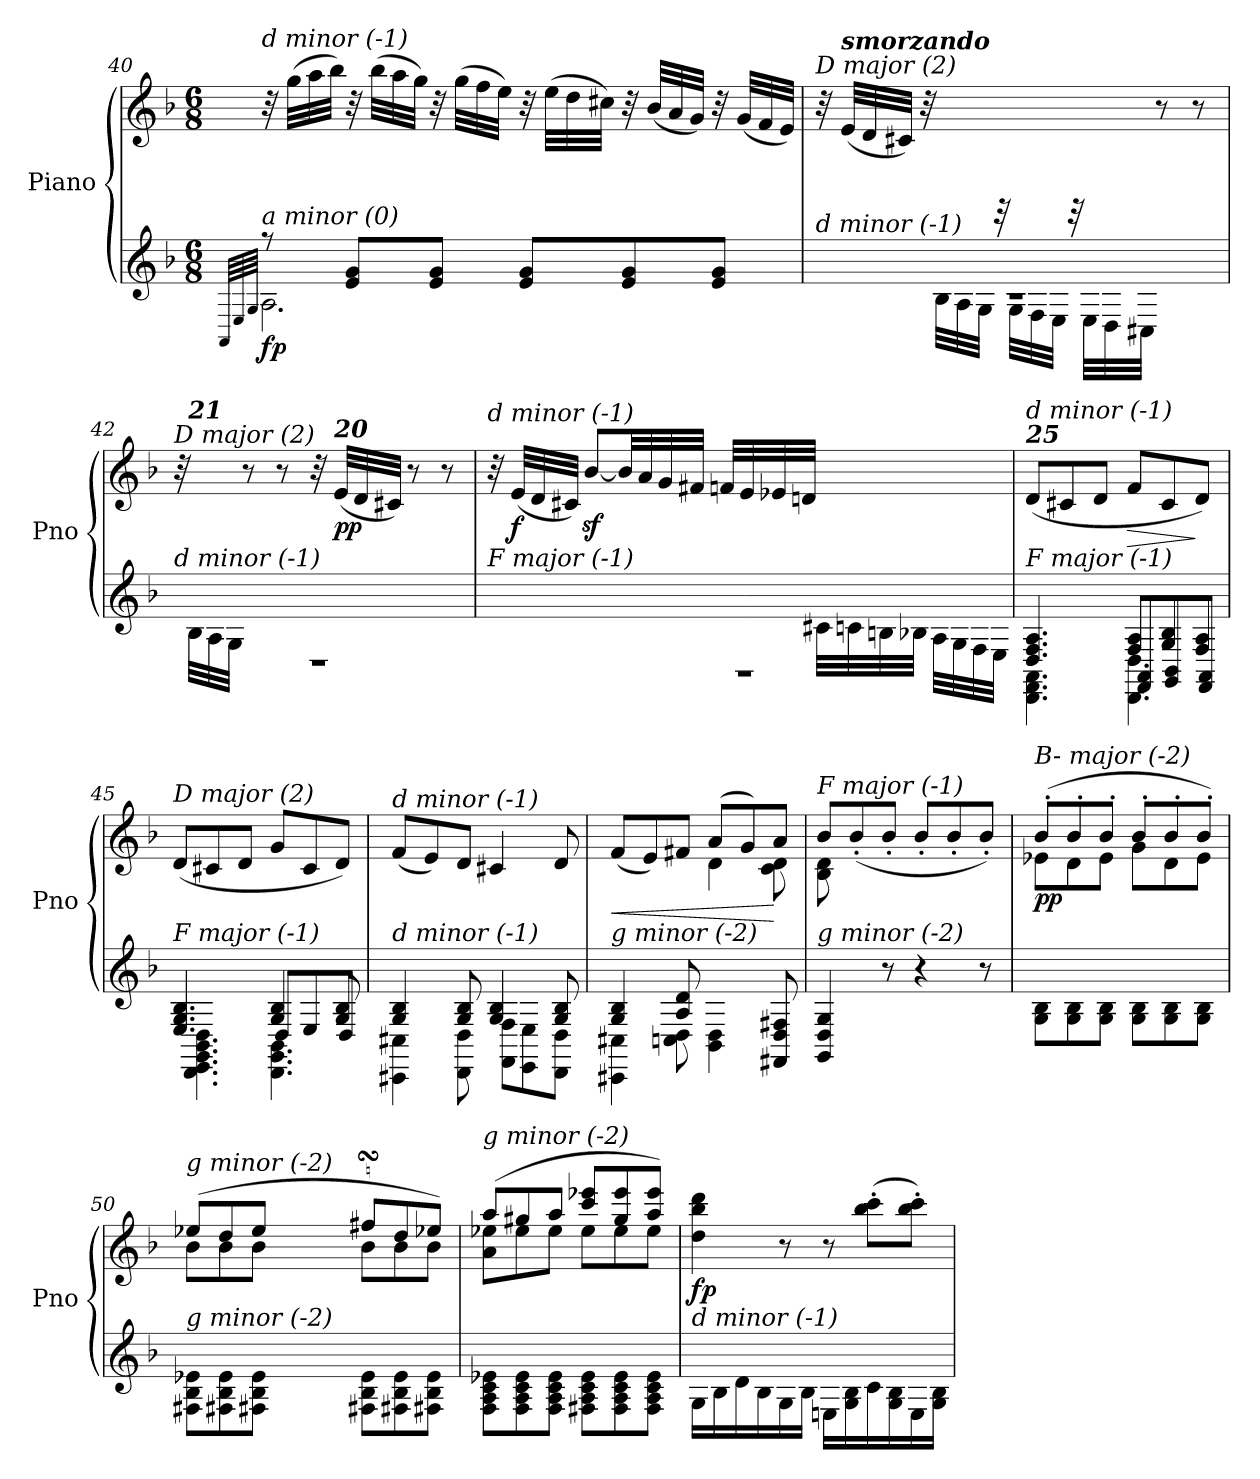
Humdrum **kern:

**kern	**kern	**dynam
*part1	*part1	*part1
*staff2	*staff1	*staff1/2
*I"Piano	*	*
*I'Pno	*	*
!!LO:LB:g=z
*clefG2	*clefG2	*
*k[b-]	*k[b-]	*
*M6/8	*M6/8	*
=40	=40	=40
*^	*	*
.	64qAA/LLLL	.	.
.	64qE/	.	.
.	64qG/JJJJ	.	.
!	!	!LO:TX:i:t=d minor (-1)	!
!LO:TX:i:t=a minor (0)	!	!	!
!	!	!	!LO:DY:b=2
8rff	2.A\	32r	fp
.	.	(32gg\LLL	.
.	.	32aa\	.
.	.	32bb-\JJJ)	.
8e/ 8g/L	.	32r	.
.	.	(32bb-\LLL	.
.	.	32aa\	.
.	.	32gg\JJJ)	.
8e/ 8g/J	.	32r	.
.	.	(32gg\LLL	.
.	.	32ff\	.
.	.	32ee\JJJ)	.
8e/ 8g/L	.	32r	.
.	.	(32ee\LLL	.
.	.	32dd\	.
.	.	32cc#X\JJJ)	.
8e/ 8g/	.	32r	.
.	.	(32b-/LLL	.
.	.	32a/	.
.	.	32g/JJJ)	.
8e/ 8g/J	.	32r	.
.	.	(32g/LLL	.
.	.	32f/	.
.	.	32e/JJJ)	.
=41	=41	=41	=41
!	!	!LO:TX:i:t=D major (2)	!
!LO:TX:i:t=d minor (-1)	!	!	!
8ryy	2.rc	32r	.
!	!	!LO:TX:a:Bi:t=smorzando	!
.	.	(32e/LLL	.
.	.	32d/	.
.	.	32c#X/JJJ)	.
32ryy	.	32r	.
32B-\LLL	.	16.ryy	.
32A\	.	.	.
32G\JJJ	.	.	.
32ryy	.	32rCC	.
32G\LLL	.	16.ryy	.
32F\	.	.	.
32E\JJJ	.	.	.
32ryy	.	32rCC	.
32E\LLL	.	16.ryy	.
32D\	.	.	.
32C#X\JJJ	.	.	.
4ryy	.	8r	.
.	.	8r	.
!!LO:PB:g=z
=42	=42	=42	=42
!	!	!LO:TX:i:t=D major (2)	!
!LO:TX:i:t=d minor (-1)	!	!	!
32ryy	2.r	32r	.
!	!	!LO:TX:a:Bi:t=21	!
32B-\LLL	.	16.ryy	.
32A\	.	.	.
32G\JJJ	.	.	.
2ryy	.	8r	.
.	.	8r	.
.	.	32r	.
!	!	!LO:TX:a:Bi:t=20	!
!	!	!	!LO:DY:b
.	.	(32e/LLL	pp
.	.	32d/	.
.	.	32c#X/JJJ)	.
.	.	8r	.
8ryy	.	8r	.
=43	=43	=43	=43
!	!	!LO:TX:i:t=d minor (-1)	!
!LO:TX:i:t=F major (-1)	!	!	!
2ryy	2.r	32r	.
!	!	!	!LO:DY:b
.	.	(32e/LLL	f
.	.	32d/	.
.	.	32c#X/JJJ)	.
.	.	[8b-z</L	.
.	.	(>32b-/LL]	.
.	.	32a/	.
.	.	32g/	.
.	.	32f#X/JJJ	.
!	!	!	!LO:DY:b
.	.	32fn/LLL	other-dynamics
.	.	32e/	.
.	.	32e-Xi/	.
.	.	32dn/JJJ	.
32c#X\LLL	.	4ryy	.
32cn\	.	.	.
32Bn\	.	.	.
32B-X\JJJ	.	.	.
32A\LLL	.	.	.
32G\	.	.	.
32F\	.	.	.
32E\JJJ)	.	.	.
=44	=44	=44	=44
*	*^	*^	*
!	!	!	!LO:TX:a:Bi:t=25	!	!
!	!	!	!LO:TX:i:t=d minor (-1)	!	!
!LO:TX:i:t=F major (-1)	!	!	!	!	!
4.D/ 4.F/ 4.A/	4.DD\ 4.FF\ 4.AA\	4.ryy	(8d/L	4.ryy	.
.	.	.	8c#X/	.	.
.	.	.	8d/J	.	.
!	!	!	!	!	!LO:HP:b
8F/ 8A/L	4.DD\ 4.D\	8FF/ 8AA/L	8f/L	4.ryy	>
8G/ 8B-/	.	8GG/ 8BB-/	8c#/	.	.
8F/ 8A/J	.	8FF/ 8AA/J	8d/J)	.	]
!!LO:LB:g=z	!!
=45	=45	=45	=45	=45	=45
!	!	!	!LO:TX:i:t=D major (2)	!	!
!LO:TX:i:t=F major (-1)	!	!	!	!	!
!	!	!	!	!	!LO:DY:b
4.E/ 4.G/ 4.B-/	4.DD\ 4.EE\ 4.GG\ 4.BB-\ 4.D\	4.ryy	(8d/L	4.ryy	other-dynamics
.	.	.	8c#X/	.	.
.	.	.	8d/J	.	.
4G/ 4B-/	4.DD\ 4.GG\ 4.BB-\	8D/L	8g/L	4.ryy	.
.	.	8E/	8c#/	.	.
8G/ 8B-/	.	8D/J	8d/J)	.	.
*	*	*	*v	*v	*
=46	=46	=46	=46	=46
!	!	!	!LO:TX:i:t=d minor (-1)	!
!LO:TX:i:t=d minor (-1)	!	!	!	!
!	!	!	!	!LO:DY:b
*	*v	*v	*	*
4G/ 4B-/	4CC#X\ 4C#X\	(8f/L	other-dynamics
.	.	8e/)	.
8G/ 8B-/	8DD\ 8D\	8d/J	.
!	!	!	!LO:DY:b=2
4G/ 4B-/	8FF\ 8F\L	4c#X/	other-dynamics
.	8EE\ 8E\	.	.
8G/ 8B-/	8DD\ 8D\J	8d/	.
=47	=47	=47	=47
!	!	!LO:TX:i:t=F major (-1)	!
!LO:TX:i:t=g minor (-2)	!	!	!
!	!	!	!LO:HP:b
*	*	*^	*
4G/ 4B-/	4CC#X\ 4C#X\	(8f/L	4.ryy	<
.	.	8e/)	.	.
8A/ 8d/	8Cn\ 8D\	8f#X/J	.	.
4.ryy	4BB-\ 4D\	(>8a/L	4d\	.
.	.	8g/)	.	.
.	8FF#X/ 8D/ 8F#X/	8a/J	8c\ 8d\	[
=48	=48	=48	=48	=48
!	!	!LO:TX:i:t=F major (-1)	!	!
!LO:TX:i:t=g minor (-2)	!	!	!	!
8ryy	4GG/ 4D/ 4G/	8b-/L	8B-\ 8d\	.
!	!	!	!	!LO:DY:b
2ryy	.	(>8b-'/	2ryy	other-dynamics
.	8r	8b-'/J	.	.
.	4r	8b-'/L	.	.
.	.	8b-'/	.	.
8ryy	8r	8b-'/J)	8ryy	.
=49	=49	=49	=49	=49
!	!	!LO:TX:i:t=B- major (-2)	!	!
!LO:TX:i:t=g minor (-2)	!	!	!	!
!	!	!	!	!LO:DY:b
*v	*v	*	*	*
8G\ 8B-\L	(8b-'/L	8e-X\L	pp
8G\ 8B-\	8b-'/	8d\	.
8G\ 8B-\J	8b-'/J	8e-\J	.
8G\ 8B-\L	8b-'/L	8g\L	.
8G\ 8B-\	8b-'/	8d\	.
8G\ 8B-\J	8b-'/J)	8e-\J	.
!!LO:LB:g=z
=50	=50	=50	=50
*^	*	*^	*
!	!	!LO:TX:i:t=g minor (-2)	!	!	!
!LO:TX:i:t=g minor (-2)	!	!	!	!	!
4ryy	8F#Xi\ 8B-\ 8e-X\L	(8ee-X/L	8b-\L	4ryy	.
.	8F#Xi\ 8B-\ 8e-\	8dd/	8b-\	.	.
16ryy	8F#Xi\ 8B-\ 8e-\J	8ee-/J	8b-\J	16ryy	.
16ryy	.	.	.	64ffyy	.
.	.	.	.	64ee-yy	.
.	.	.	.	64ddyy	.
.	.	.	.	64ee-yy	.
4.ryy	8F#Xi\ 8B-\ 8e-\L	8ff#XsSsSi/L	8b-\L	4.ryy	.
.	8F#Xi\ 8B-\ 8e-\	8dd/	8b-\	.	.
.	8F#Xi\ 8B-\ 8e-\J	8ee-/J)	8b-\J	.	.
*	*	*	*v	*v	*
=51	=51	=51	=51	=51
!	!	!LO:TX:i:t=g minor (-2)	!	!
!LO:TX:i:t=g minor (-2)	!	!	!	!
!	!	!	!	!LO:DY:b
*v	*v	*	*	*
8F\ 8A\ 8c\ 8e-X\L	(>8aa/L	8a\ 8ee-X\L	other-dynamics
8F\ 8A\ 8c\ 8e-\	8gg#X/	8ee-\	.
8F\ 8A\ 8c\ 8e-\J	8aa/J	8ee-\J	.
8F#X\ 8A\ 8c\ 8e-\L	8ccc/ 8eee-X/L	8ee-\L	.
8F#\ 8A\ 8c\ 8e-\	8gg#/ 8eee-/	8ee-\	.
8F#\ 8A\ 8c\ 8e-\J	8aa/ 8eee-/J)	8ee-\J	.
=52	=52	=52	=52
!	!LO:TX:i:t=g minor (-2)	!	!
!LO:TX:i:t=d minor (-1)	!	!	!
!	!	!	!LO:DY:b
*	*v	*v	*
16G\LL	4dd\ 4bb-\ 4ddd\	fp
16B-\	.	.
16d\	.	.
16B-\	.	.
16G\	8r	.
16B-\JJ	.	.
16En\LL	8r	.
16G\ 16B-\	.	.
16c\	(8bb-\' 8ccc\'L	.
16G\ 16B-\	.	.
16E\	8bb-\' 8ccc\'J)	.
16G\ 16B-\JJ	.	.
=	=	=
*-	*-	*-
